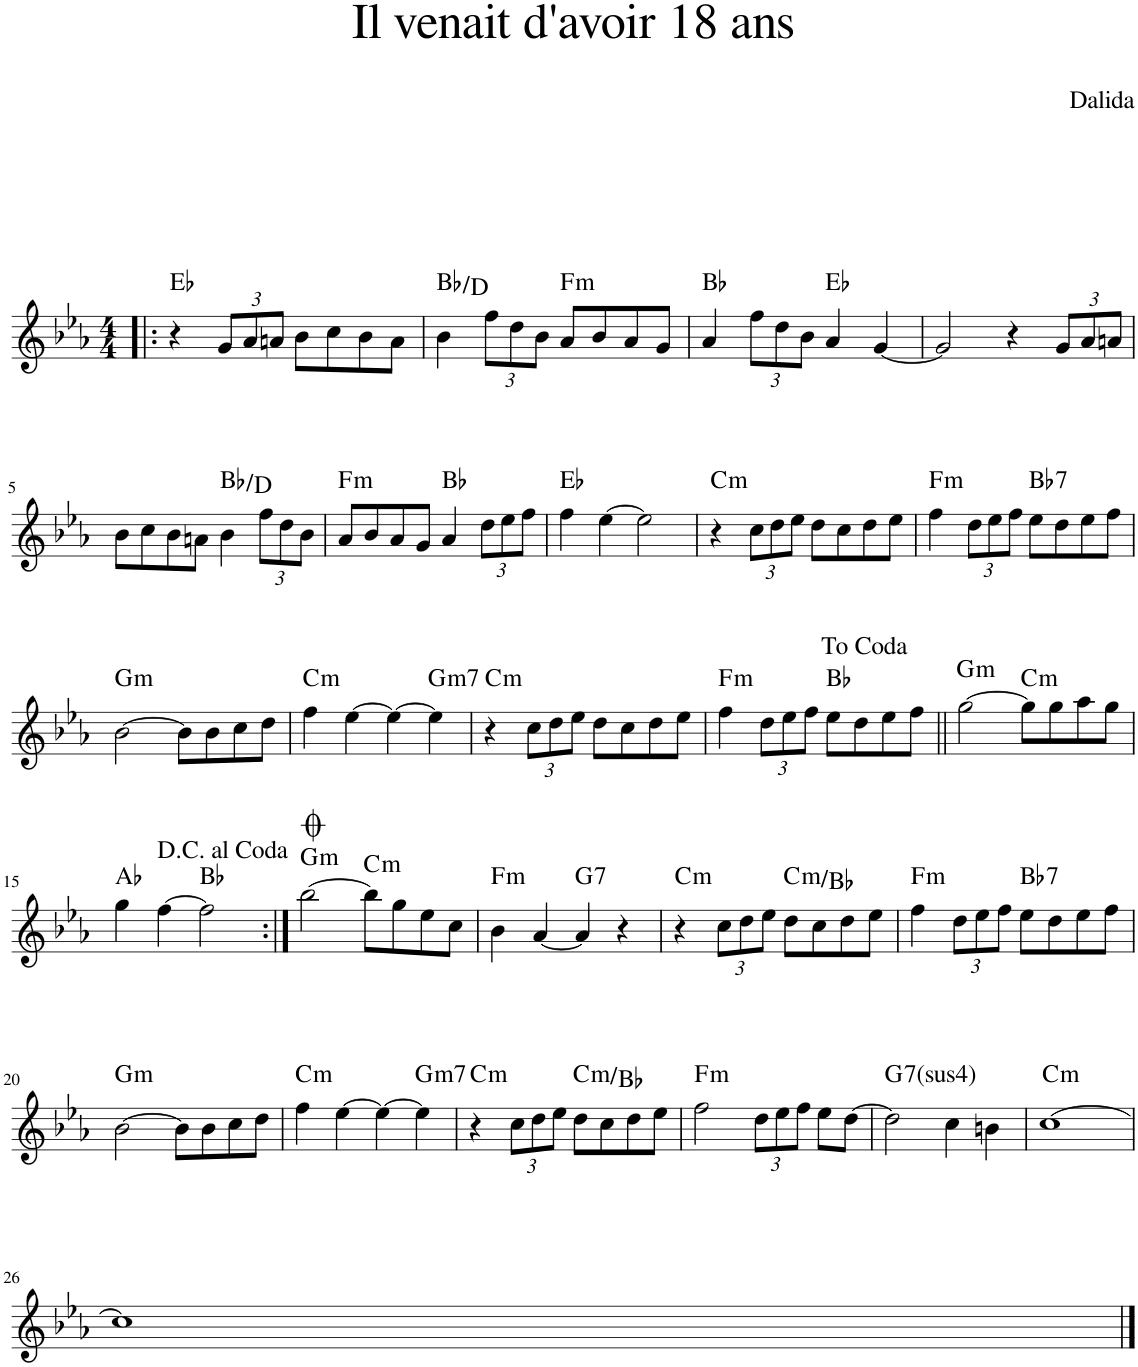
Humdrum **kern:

**kern	**harte
*part1	*part1
*staff1	*
*I"Piano	*
*I'Pno.	*
*clefG2	*
*k[b-e-a-]	*
*M4/4	*
=1!|:	=1!|:
4r	Eb:maj
*Xbrackettup	*
12g/L	.
12a-/	.
12an/J	.
8b-\L	.
8cc\	.
8b-\	.
8a\J	.
=2	=2
4b-\	Bb:maj/3
12ff\L	.
12dd\	.
12b-\J	.
!	!LO:H:kt=m
8a-/L	F:min
8b-/	.
8a-/	.
8g/J	.
=3	=3
4a-/	Bb:maj
12ff\L	.
12dd\	.
12b-\J	.
4a-/	Eb:maj
[4g/	.
=4	=4
2g/]	.
4r	.
12g/L	.
12a-/	.
12an/J	.
!!LO:LB:g=z
=5	=5
8b-\L	.
8cc\	.
8b-\	.
8an\J	.
4b-\	Bb:maj/3
12ff\L	.
12dd\	.
12b-\J	.
=6	=6
!	!LO:H:kt=m
8a-/L	F:min
8b-/	.
8a-/	.
8g/J	.
4a-/	Bb:maj
12dd\L	.
12ee-\	.
12ff\J	.
=7	=7
4ff\	Eb:maj
[4ee-\	.
2ee-\]	.
=8	=8
!	!LO:H:kt=m
4r	C:min
12cc\L	.
12dd\	.
12ee-\J	.
8dd\L	.
8cc\	.
8dd\	.
8ee-\J	.
=9	=9
!	!LO:H:kt=m
4ff\	F:min
12dd\L	.
12ee-\	.
12ff\J	.
!	!LO:H:kt=7
8ee-\L	Bb:7
8dd\	.
8ee-\	.
8ff\J	.
!!LO:LB:g=z
=10	=10
!	!LO:H:kt=m
[2b-\	G:min
8b-\L]	.
8b-\	.
8cc\	.
8dd\J	.
=11	=11
!	!LO:H:kt=m
4ff\	C:min
[4ee-\	.
4ee-\_	.
!	!LO:H:kt=m7
4ee-\]	G:min7
=12	=12
!	!LO:H:kt=m
4r	C:min
12cc\L	.
12dd\	.
12ee-\J	.
8dd\L	.
8cc\	.
8dd\	.
8ee-\J	.
=13	=13
!	!LO:H:kt=m
4ff\	F:min
12dd\L	.
12ee-\	.
12ff\J	.
8ee-\L	Bb:maj
8dd\	.
8ee-\	.
8ff\J	.
=14||	=14||
!	!LO:H:kt=m
[2gg\	G:min
!	!LO:H:kt=m
8gg\L]	C:min
8gg\	.
8aa-\	.
8gg\J	.
!!LO:LB:g=z
=15	=15
4gg\	Ab:maj
[4ff\	.
2ff\]	Bb:maj
=16:|!	=16:|!
!	!LO:H:kt=m
[2bb-\	G:min
!	!LO:H:kt=m
8bb-\L]	C:min
8gg\	.
8ee-\	.
8cc\J	.
=17	=17
!	!LO:H:kt=m
4b-\	F:min
[4a-/	.
!	!LO:H:kt=7
4a-/]	G:7
4r	.
=18	=18
!	!LO:H:kt=m
4r	C:min
12cc\L	.
12dd\	.
12ee-\J	.
!	!LO:H:kt=m
8dd\L	C:min/b7
8cc\	.
8dd\	.
8ee-\J	.
=19	=19
!	!LO:H:kt=m
4ff\	F:min
12dd\L	.
12ee-\	.
12ff\J	.
!	!LO:H:kt=7
8ee-\L	Bb:7
8dd\	.
8ee-\	.
8ff\J	.
!!LO:LB:g=z
=20	=20
!	!LO:H:kt=m
[2b-\	G:min
8b-\L]	.
8b-\	.
8cc\	.
8dd\J	.
=21	=21
!	!LO:H:kt=m
4ff\	C:min
[4ee-\	.
4ee-\_	.
!	!LO:H:kt=m7
4ee-\]	G:min7
=22	=22
!	!LO:H:kt=m
4r	C:min
12cc\L	.
12dd\	.
12ee-\J	.
!	!LO:H:kt=m
8dd\L	C:min/b7
8cc\	.
8dd\	.
8ee-\J	.
=23	=23
!	!LO:H:kt=m
2ff\	F:min
12dd\L	.
12ee-\	.
12ff\J	.
8ee-\L	.
[8dd\J	.
=24	=24
!	!LO:H:kt=74
2dd\]	G:sus4(7)
4cc\	.
4bn\	.
=25	=25
!	!LO:H:kt=m
[1cc	C:min
!!LO:LB:g=z
=26	=26
1cc]	.
==	==
*-	*-
